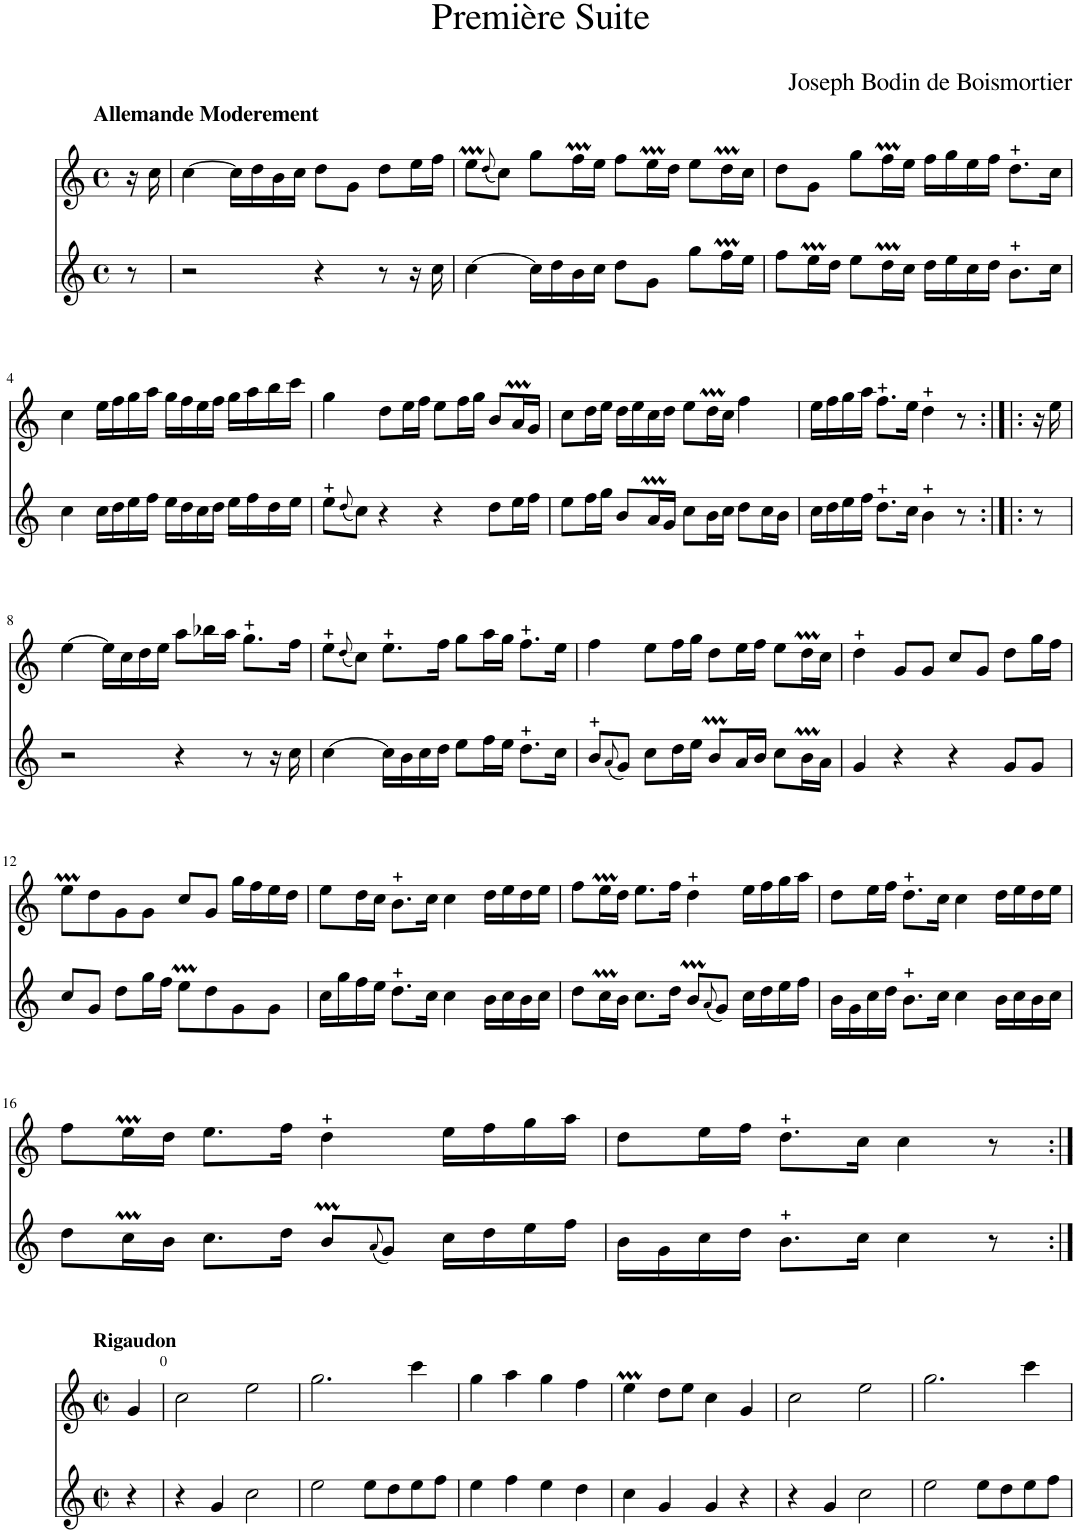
**kern	**kern
*part2	*part1
*staff2	*staff1
*I"Flute	*I"Flute
*I'Fl	*I'Fl
*clefG2	*clefG2
*k[]	*k[]
*M4/4	*M4/4
*met(c)	*met(c)
=	=
!	!LO:TX:a:B:t=Allemande Moderement
8r	16r
.	16cc\
=1	=1
2r	[4cc\
.	16cc\LL]
.	16dd\
.	16b\
.	16cc\JJ
4r	8dd\L
.	8g\J
8r	8dd\L
16r	16ee\L
16cc\	16ff\JJ
=2	=2
[4cc\	8eem\L
.	(8qdd/
.	8cc\J)
16cc\LL]	8gg\L
16dd\	.
16b\	16ffM\L
16cc\JJ	16ee\JJ
8dd\L	8ff\L
8g\J	16eem\L
.	16dd\JJ
8gg\L	8ee\L
16ffM\L	16ddM\L
16ee\JJ	16cc\JJ
=3	=3
8ff\L	8dd\L
16eem\L	8g\J
16dd\JJ	.
8ee\L	8gg\L
16ddM\L	16ffM\L
16cc\JJ	16ee\JJ
16dd\LL	16ff\LL
16ee\	16gg\
16cc\	16ee\
16dd\JJ	16ff\JJ
8.b\L	8.dd\L
16cc\Jk	16cc\Jk
!!LO:LB:g=z
=4	=4
4cc\	4cc\
16cc\LL	16ee\LL
16dd\	16ff\
16ee\	16gg\
16ff\JJ	16aa\JJ
16ee\LL	16gg\LL
16dd\	16ff\
16cc\	16ee\
16dd\JJ	16ff\JJ
16ee\LL	16gg\LL
16ff\	16aa\
16dd\	16bb\
16ee\JJ	16ccc\JJ
=5	=5
8ee\L	4gg\
(8qdd/	.
8cc\J)	.
4r	8dd\L
.	16ee\L
.	16ff\JJ
4r	8ee\L
.	16ff\L
.	16gg\JJ
8dd\L	8b/L
16ee\L	16aM/L
16ff\JJ	16g/JJ
=6	=6
8ee\L	8cc\L
16ff\L	16dd\L
16gg\JJ	16ee\JJ
8b/L	16dd\LL
.	16ee\
16aM/L	16cc\
16g/JJ	16dd\JJ
8cc\L	8ee\L
16b\L	16ddM\L
16cc\JJ	16cc\JJ
8dd\L	4ff\
16cc\L	.
16b\JJ	.
=7	=7
16cc\LL	16ee\LL
16dd\	16ff\
16ee\	16gg\
16ff\JJ	16aa\JJ
8.dd\L	8.ff\L
16cc\Jk	16ee\Jk
4b\	4dd\
8r	8r
=7X1:|!|:	=7X1:|!|:
8r	16r
.	16ee\
!!LO:LB:g=z
=8	=8
2r	[4ee\
.	16ee\LL]
.	16cc\
.	16dd\
.	16ee\JJ
4r	8aa\L
.	16bb-X\L
.	16aa\JJ
8r	8.gg\L
16r	.
16cc\	16ff\Jk
=9	=9
[4cc\	8ee\L
.	(8qdd/
.	8cc\J)
16cc\LL]	8.ee\L
16b\	.
16cc\	.
16dd\JJ	16ff\Jk
8ee\L	8gg\L
16ff\L	16aa\L
16ee\JJ	16gg\JJ
8.dd\L	8.ff\L
16cc\Jk	16ee\Jk
=10	=10
8b/L	4ff\
(8qa/	.
8g/J)	.
8cc\L	8ee\L
16dd\L	16ff\L
16ee\JJ	16gg\JJ
8bm/L	8dd\L
16a/L	16ee\L
16b/JJ	16ff\JJ
8cc\L	8ee\L
16bm\L	16ddM\L
16a\JJ	16cc\JJ
=11	=11
4g/	4dd\
4r	8g/L
.	8g/J
4r	8cc/L
.	8g/J
8g/L	8dd\L
8g/J	16gg\L
.	16ff\JJ
!!LO:LB:g=z
=12	=12
8cc/L	8eem\L
8g/J	8dd\
8dd\L	8g\
16gg\L	8g\J
16ff\JJ	.
8eem\L	8cc/L
8dd\	8g/J
8g\	16gg\LL
.	16ff\
8g\J	16ee\
.	16dd\JJ
=13	=13
16cc\LL	8ee\L
16gg\	.
16ff\	16dd\L
16ee\JJ	16cc\JJ
8.dd\L	8.b\L
16cc\Jk	16cc\Jk
4cc\	4cc\
16b\LL	16dd\LL
16cc\	16ee\
16b\	16dd\
16cc\JJ	16ee\JJ
=14	=14
8dd\L	8ff\L
16ccM\L	16eem\L
16b\JJ	16dd\JJ
8.cc\L	8.ee\L
16dd\Jk	16ff\Jk
8bm/L	4dd\
(8qa/	.
8g/J)	.
16cc\LL	16ee\LL
16dd\	16ff\
16ee\	16gg\
16ff\JJ	16aa\JJ
=15	=15
16b\LL	8dd\L
16g\	.
16cc\	16ee\L
16dd\JJ	16ff\JJ
8.b\L	8.dd\L
16cc\Jk	16cc\Jk
4cc\	4cc\
16b\LL	16dd\LL
16cc\	16ee\
16b\	16dd\
16cc\JJ	16ee\JJ
!!LO:LB:g=z
=16	=16
8dd\L	8ff\L
16ccM\L	16eem\L
16b\JJ	16dd\JJ
8.cc\L	8.ee\L
16dd\Jk	16ff\Jk
8bm/L	4dd\
(8qa/	.
8g/J)	.
16cc\LL	16ee\LL
16dd\	16ff\
16ee\	16gg\
16ff\JJ	16aa\JJ
=17	=17
16b\LL	8dd\L
16g\	.
16cc\	16ee\L
16dd\JJ	16ff\JJ
8.b\L	8.dd\L
16cc\Jk	16cc\Jk
4cc\	4cc\
8r	8r
!!LO:LB:g=z
=:|!|:	=:|!|:
*M4/4	*M4/4
*met(c|)	*met(c|)
!	!LO:TX:a:B:t=Rigaudon
4r	4g/
=	=
4r	2cc\
4g/	.
2cc\	2ee\
=1	=1
2ee\	2.gg\
8ee\L	.
8dd\	.
8ee\	4ccc\
8ff\J	.
=2	=2
4ee\	4gg\
4ff\	4aa\
4ee\	4gg\
4dd\	4ff\
=3	=3
4cc\	4eem\
4g/	8dd\L
.	8ee\J
4g/	4cc\
4r	4g/
=4	=4
4r	2cc\
4g/	.
2cc\	2ee\
=5	=5
2ee\	2.gg\
8ee\L	.
8dd\	.
8ee\	4ccc\
8ff\J	.
=	=
*-	*-
